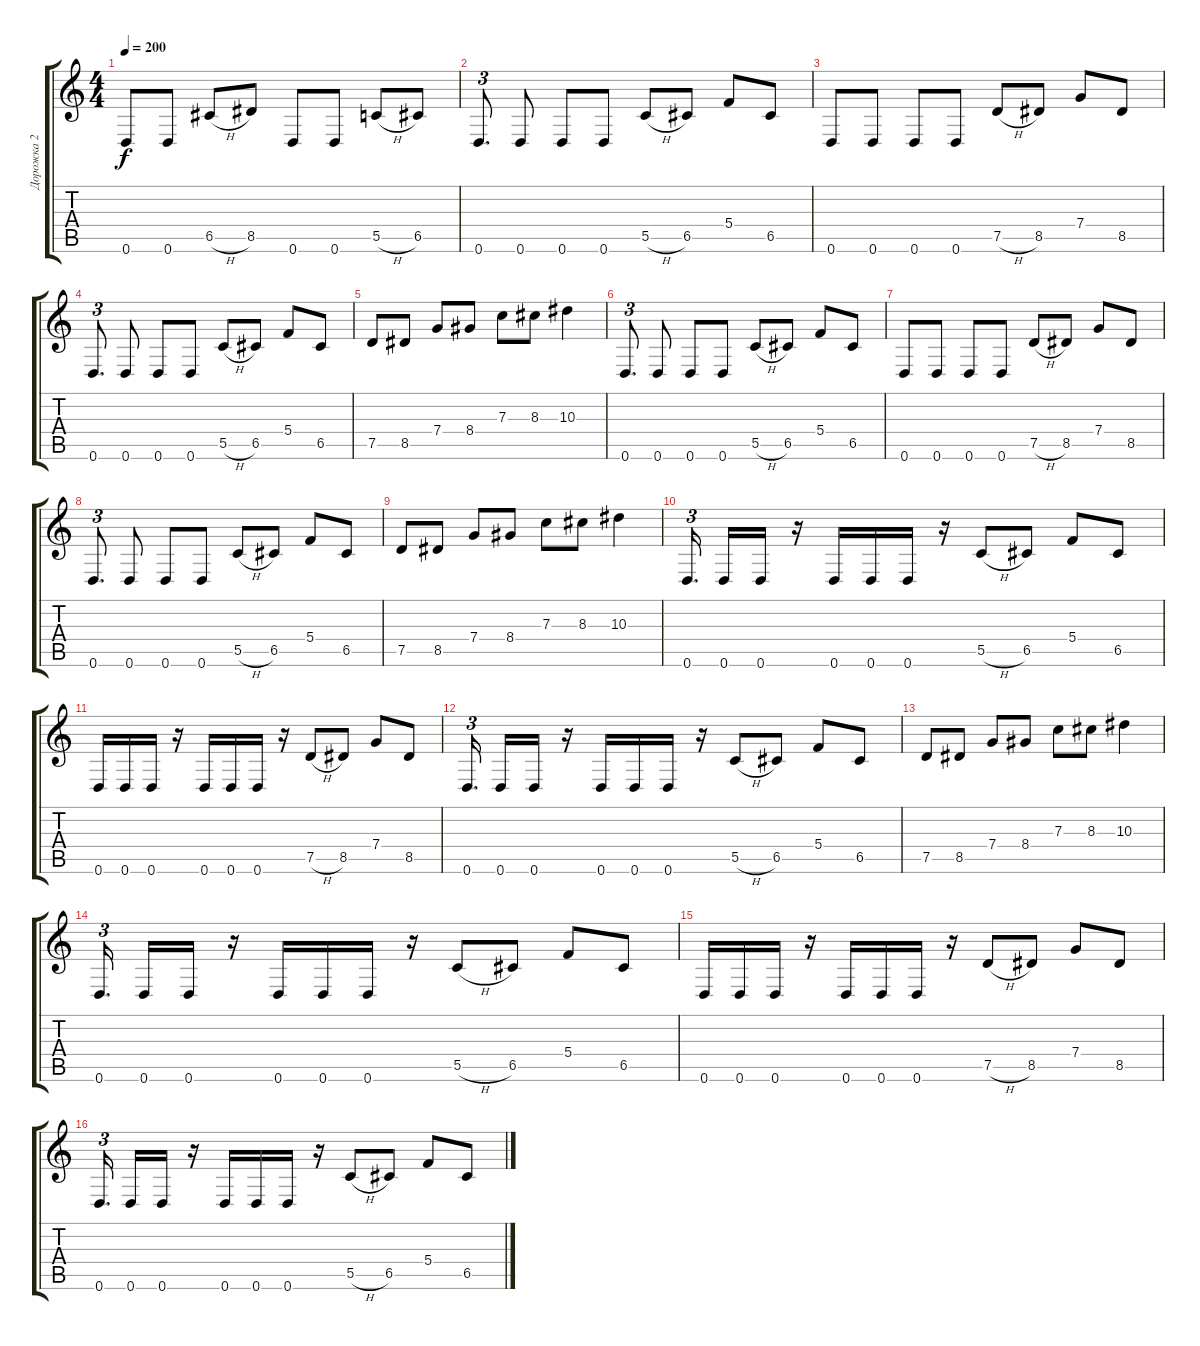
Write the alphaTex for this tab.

\track ("Дорожка 2" "Дорожка 2") {instrument overdrivenguitar}
\staff {score tabs}
\tuning (D4 A3 F3 C3 G2 D2) {hide}
\ts (4 4)
\tempo 200
\clef g2
\ks c
0.6.8{dy f} 0.6.8 6.5{h}.8 8.5.8 0.6.8 0.6.8 5.5{h}.8 6.5.8 |
0.6.8{d tu (3 2)} 0.6.8 0.6.8 0.6.8 5.5{h}.8 6.5.8 5.4.8 6.5.8 |
0.6.8 0.6.8 0.6.8 0.6.8 7.5{h}.8 8.5.8 7.4.8 8.5.8 |
0.6.8{d tu (3 2)} 0.6.8 0.6.8 0.6.8 5.5{h}.8 6.5.8 5.4.8 6.5.8 |
7.5.8 8.5.8 7.4.8 8.4.8 7.3.8 8.3.8 10.3.4 |
0.6.8{d tu (3 2)} 0.6.8 0.6.8 0.6.8 5.5{h}.8 6.5.8 5.4.8 6.5.8 |
0.6.8 0.6.8 0.6.8 0.6.8 7.5{h}.8 8.5.8 7.4.8 8.5.8 |
0.6.8{d tu (3 2)} 0.6.8 0.6.8 0.6.8 5.5{h}.8 6.5.8 5.4.8 6.5.8 |
7.5.8 8.5.8 7.4.8 8.4.8 7.3.8 8.3.8 10.3.4 |
0.6.16{d tu (3 2) beam splitsecondary} 0.6.16 0.6.16 r.16 0.6.16 0.6.16 0.6.16 r.16 5.5{h}.8 6.5.8 5.4.8 6.5.8 |
0.6.16 0.6.16 0.6.16 r.16 0.6.16 0.6.16 0.6.16 r.16 7.5{h}.8 8.5.8 7.4.8 8.5.8 |
0.6.16{d tu (3 2) beam splitsecondary} 0.6.16 0.6.16 r.16 0.6.16 0.6.16 0.6.16 r.16 5.5{h}.8 6.5.8 5.4.8 6.5.8 |
7.5.8 8.5.8 7.4.8 8.4.8 7.3.8 8.3.8 10.3.4 |
0.6.16{d tu (3 2) beam splitsecondary} 0.6.16 0.6.16 r.16 0.6.16 0.6.16 0.6.16 r.16 5.5{h}.8 6.5.8 5.4.8 6.5.8 |
0.6.16 0.6.16 0.6.16 r.16 0.6.16 0.6.16 0.6.16 r.16 7.5{h}.8 8.5.8 7.4.8 8.5.8 |
0.6.16{d tu (3 2) beam splitsecondary} 0.6.16 0.6.16 r.16 0.6.16 0.6.16 0.6.16 r.16 5.5{h}.8 6.5.8 5.4.8 6.5.8
